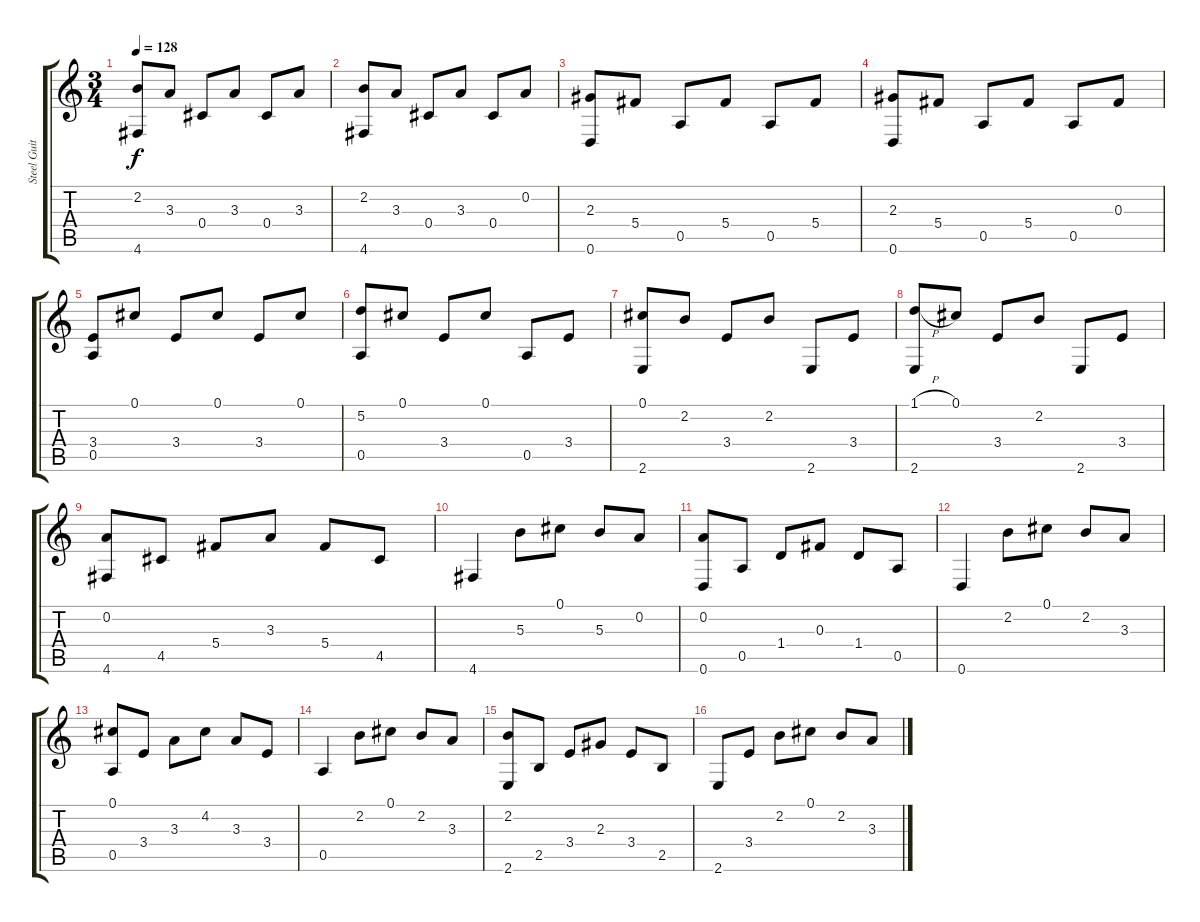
\track ("Steel Guitar" "Steel Guit") {instrument acousticguitarsteel}
\staff {score tabs}
\tuning (Db4 A3 Gb3 Db3 A2 D2) {hide}
\ts (3 4)
\tempo 128
\clef g2
\ks c
(2.2 4.6).8{dy f} 3.3.8 0.4.8 3.3.8 0.4.8 3.3.8 |
(2.2 4.6).8 3.3.8 0.4.8 3.3.8 0.4.8 0.2.8 |
(2.3 0.6).8 5.4.8 0.5.8 5.4.8 0.5.8 5.4.8 |
(2.3 0.6).8 5.4.8 0.5.8 5.4.8 0.5.8 0.3.8 |
(3.4 0.5).8 0.1.8 3.4.8 0.1.8 3.4.8 0.1.8 |
(5.2 0.5).8 0.1.8 3.4.8 0.1.8 0.5.8 3.4.8 |
(0.1 2.6).8 2.2.8 3.4.8 2.2.8 2.6.8 3.4.8 |
(1.1{h} 2.6).8 0.1.8 3.4.8 2.2.8 2.6.8 3.4.8 |
(0.2 4.6).8 4.5.8 5.4.8 3.3.8 5.4.8 4.5.8 |
4.6.4 5.3.8 0.1.8 5.3.8 0.2.8 |
(0.2 0.6).8 0.5.8 1.4.8 0.3.8 1.4.8 0.5.8 |
0.6.4 2.2.8 0.1.8 2.2.8 3.3.8 |
(0.1 0.5).8 3.4.8 3.3.8 4.2.8 3.3.8 3.4.8 |
0.5.4 2.2.8 0.1.8 2.2.8 3.3.8 |
(2.2 2.6).8 2.5.8 3.4.8 2.3.8 3.4.8 2.5.8 |
2.6.8 3.4.8 2.2.8 0.1.8 2.2.8 3.3.8
